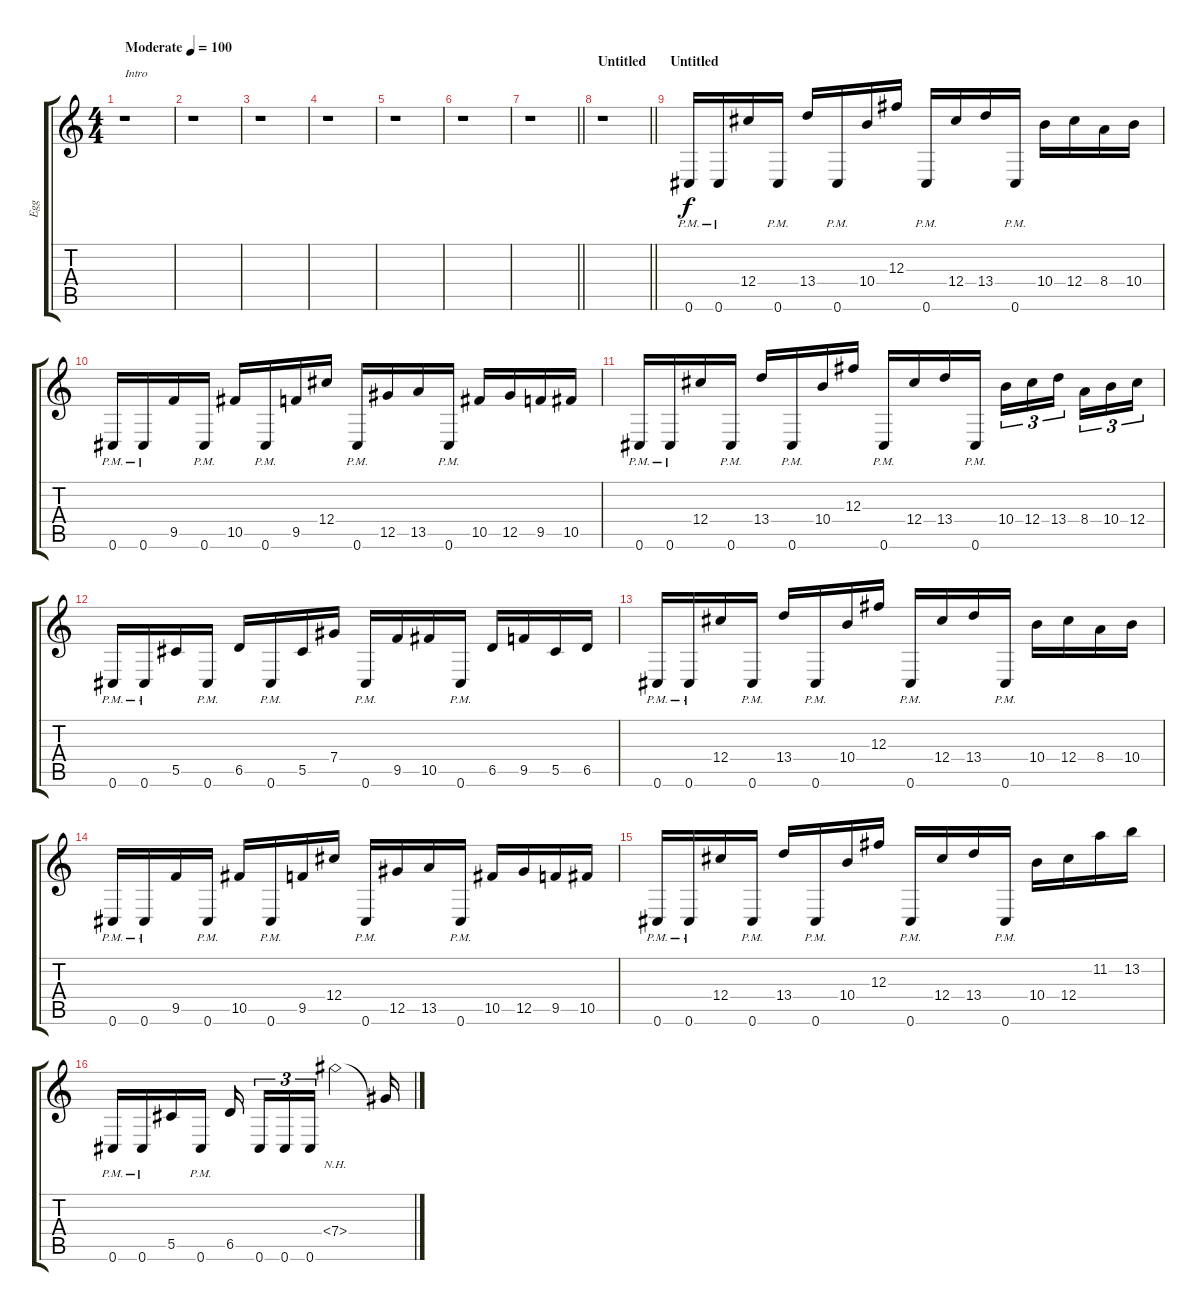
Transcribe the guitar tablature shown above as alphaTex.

\track ("Egg" "Egg") {instrument electricguitarclean}
\staff {score tabs}
\tuning (Eb4 Bb3 Gb3 Db3 Ab2 Db2) {hide}
\ts (4 4)
\tempo (100 "Moderate")
\clef g2
\ks c
r.1{txt "Intro" dy f instrument electricguitarclean} |
r.1 |
r.1 |
r.1 |
r.1 |
r.1 |
\barLineRight lightlight
r.1 |
\section ("" "Untitled")
\barLineRight lightlight
r.1 |
\section ("" "Untitled")
0.6{pm}.16 0.6{pm}.16 12.4.16 0.6{pm}.16 13.4.16 0.6{pm}.16 10.4.16 12.3.16 0.6{pm}.16 12.4.16 13.4.16 0.6{pm}.16 10.4.16 12.4.16 8.4.16 10.4.16 |
0.6{pm}.16 0.6{pm}.16 9.5.16 0.6{pm}.16 10.5.16 0.6{pm}.16 9.5.16 12.4.16 0.6{pm}.16 12.5.16 13.5.16 0.6{pm}.16 10.5.16 12.5.16 9.5.16 10.5.16 |
0.6{pm}.16 0.6{pm}.16 12.4.16 0.6{pm}.16 13.4.16 0.6{pm}.16 10.4.16 12.3.16 0.6{pm}.16 12.4.16 13.4.16 0.6{pm}.16 10.4.16{tu (3 2)} 12.4.16{tu (3 2)} 13.4.16{tu (3 2) beam splitsecondary} 8.4.16{tu (3 2)} 10.4.16{tu (3 2)} 12.4.16{tu (3 2)} |
0.6{pm}.16 0.6{pm}.16 5.5.16 0.6{pm}.16 6.5.16 0.6{pm}.16 5.5.16 7.4.16 0.6{pm}.16 9.5.16 10.5.16 0.6{pm}.16 6.5.16 9.5.16 5.5.16 6.5.16 |
0.6{pm}.16 0.6{pm}.16 12.4.16 0.6{pm}.16 13.4.16 0.6{pm}.16 10.4.16 12.3.16 0.6{pm}.16 12.4.16 13.4.16 0.6{pm}.16 10.4.16 12.4.16 8.4.16 10.4.16 |
0.6{pm}.16 0.6{pm}.16 9.5.16 0.6{pm}.16 10.5.16 0.6{pm}.16 9.5.16 12.4.16 0.6{pm}.16 12.5.16 13.5.16 0.6{pm}.16 10.5.16 12.5.16 9.5.16 10.5.16 |
0.6{pm}.16 0.6{pm}.16 12.4.16 0.6{pm}.16 13.4.16 0.6{pm}.16 10.4.16 12.3.16 0.6{pm}.16 12.4.16 13.4.16 0.6{pm}.16 10.4.16 12.4.16 11.2.16 13.2.16 |
0.6{pm}.16 0.6{pm}.16 5.5.16 0.6{pm}.16 6.5.16{beam splitsecondary} 0.6.16{tu (3 2)} 0.6.16{tu (3 2)} 0.6.16{tu (3 2)} 7.4{nh}.2 7.4{t}.16
